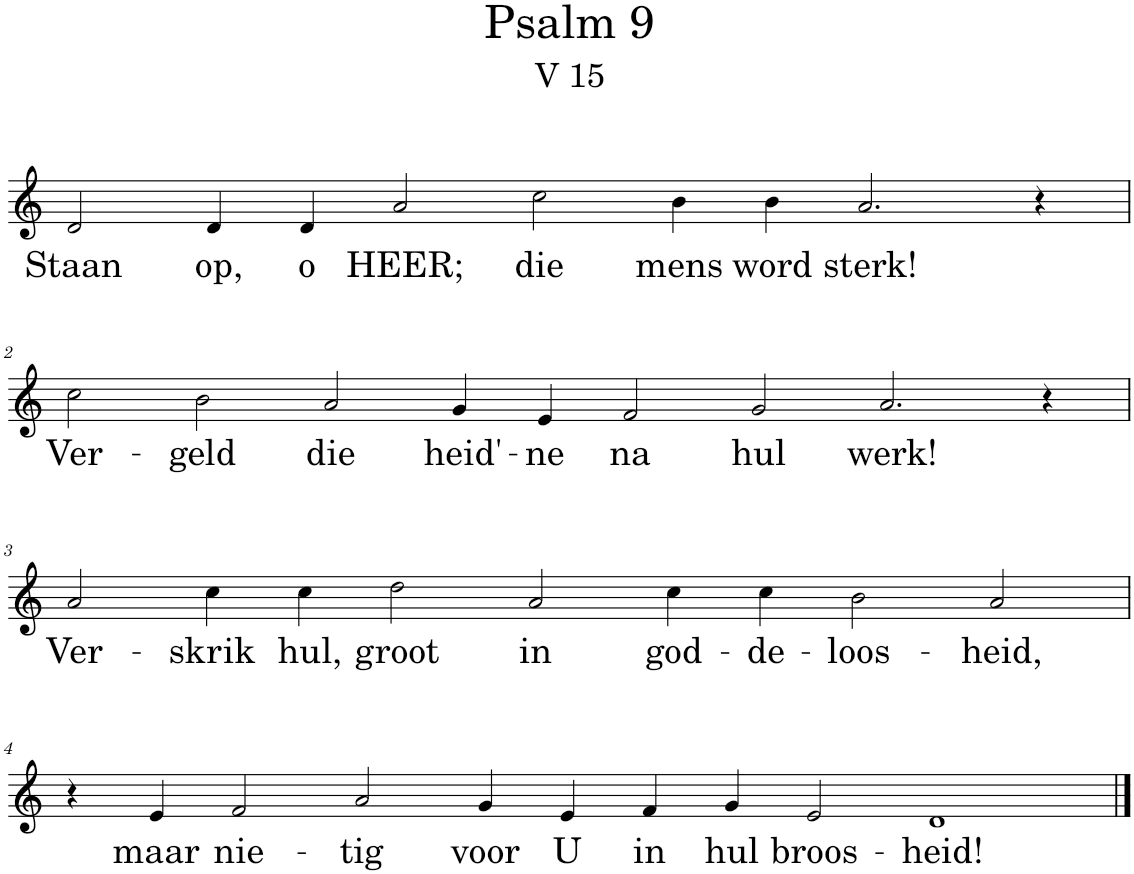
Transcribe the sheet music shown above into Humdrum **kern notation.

**kern	**text
*part1	*part1
*staff1	*staff1
*I"Pipe Organ	*
*I'Org.	*
*clefG2	*
*k[]	*
*M14/4	*
=1	=1
!	!LO:LY:b
2d/	Staan
!	!LO:LY:b
4d/	op,
!	!LO:LY:b
4d/	o
!	!LO:LY:b
2a/	HEER;
!	!LO:LY:b
2cc\	die
!	!LO:LY:b
4b\	mens
!	!LO:LY:b
4b\	word
!	!LO:LY:b
2.a/	sterk!
4r	.
!!LO:LB:g=z
=2	=2
*M16/4	*
!	!LO:LY:b
2cc\	Ver-
!	!LO:LY:b
2b\	-geld
!	!LO:LY:b
2a/	die
!	!LO:LY:b
4g/	heid'-
!	!LO:LY:b
4e/	-ne
!	!LO:LY:b
2f/	na
!	!LO:LY:b
2g/	hul
!	!LO:LY:b
2.a/	werk!
4r	.
!!LO:LB:g=z
=3	=3
*M14/4	*
!	!LO:LY:b
2a/	Ver-
!	!LO:LY:b
4cc\	-skrik
!	!LO:LY:b
4cc\	hul,
!	!LO:LY:b
2dd\	groot
!	!LO:LY:b
2a/	in
!	!LO:LY:b
4cc\	god-
!	!LO:LY:b
4cc\	-de-
!	!LO:LY:b
2b\	-loos-
!	!LO:LY:b
2a/	-heid,
!!LO:LB:g=z
=4	=4
*M16/4	*
4r	.
!	!LO:LY:b
4e/	maar
!	!LO:LY:b
2f/	nie-
!	!LO:LY:b
2a/	-tig
!	!LO:LY:b
4g/	voor
!	!LO:LY:b
4e/	U
!	!LO:LY:b
4f/	in
!	!LO:LY:b
4g/	hul
!	!LO:LY:b
2e/	broos-
!	!LO:LY:b
1d	-heid!
==	==
*-	*-
